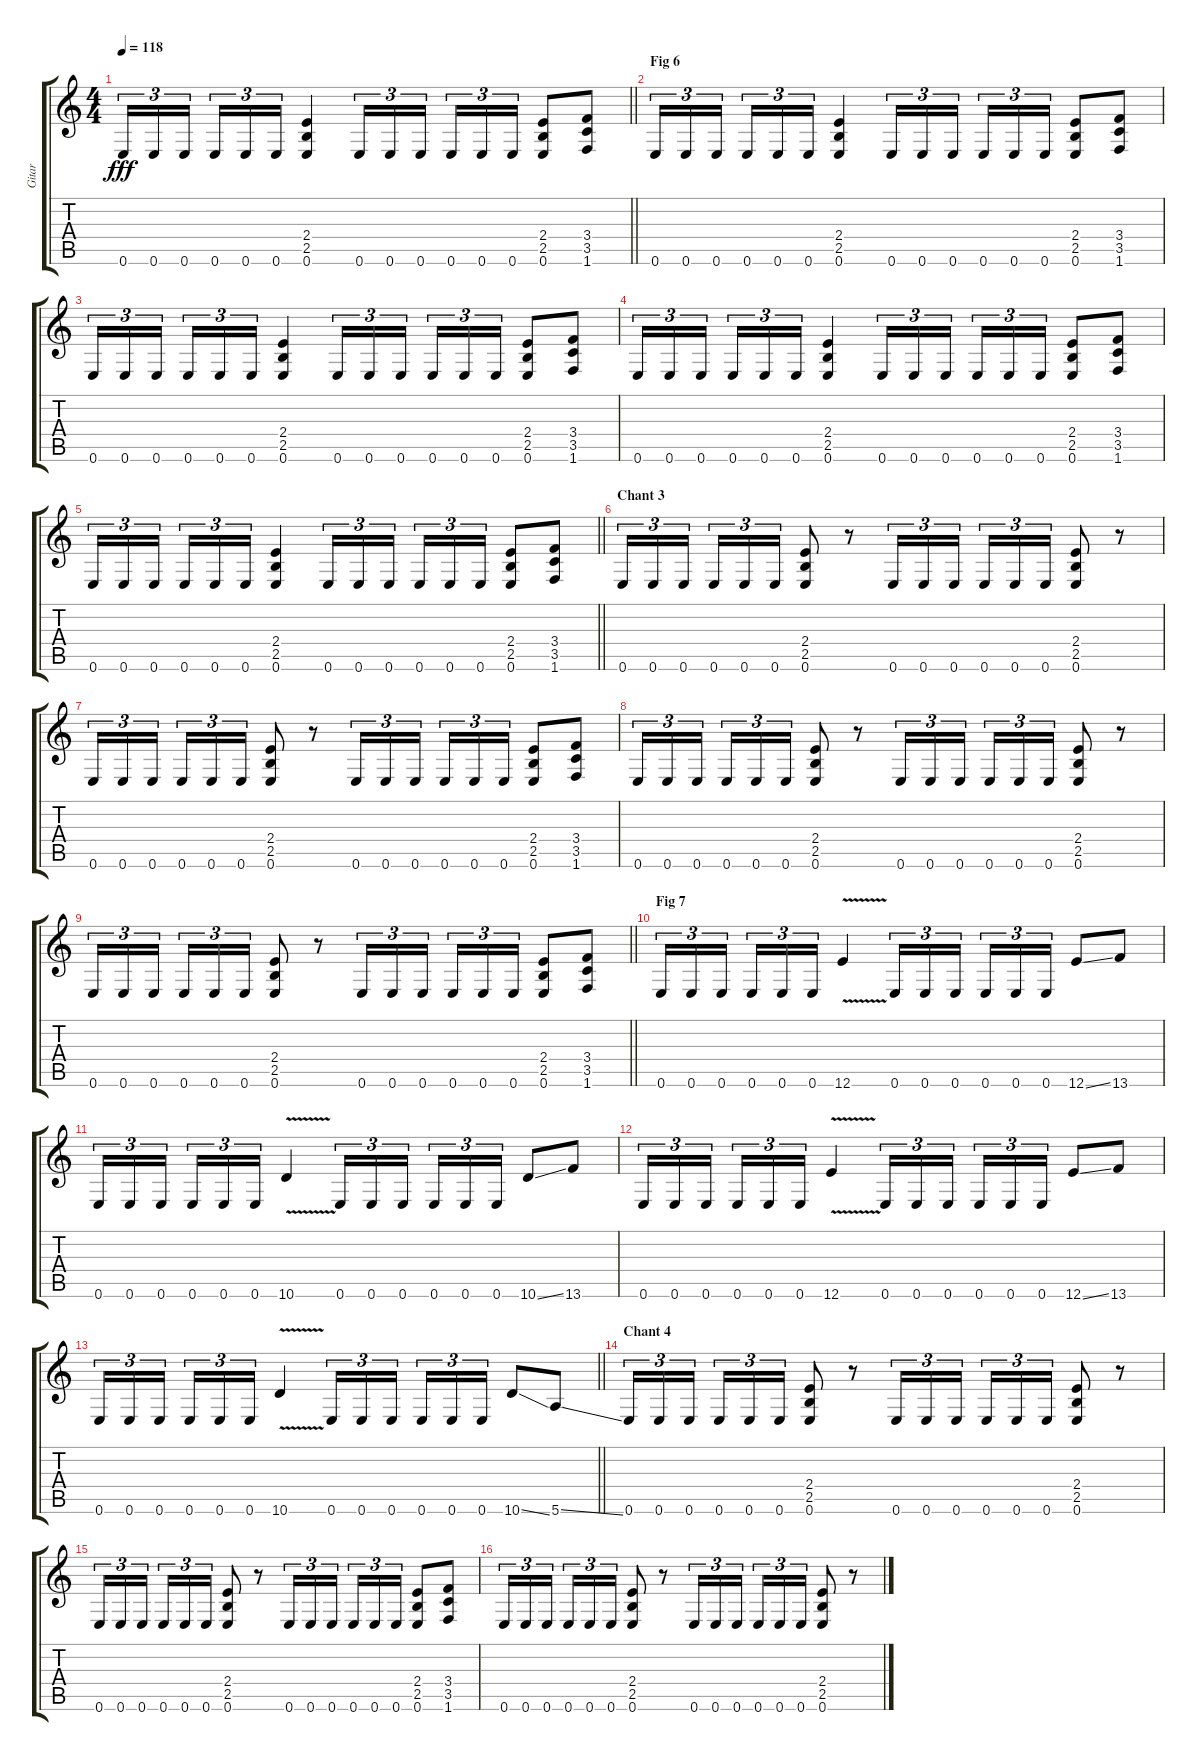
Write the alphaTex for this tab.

\track ("Gitar" "Gitar") {instrument electricguitarclean}
\staff {score tabs}
\tuning (E4 B3 G3 D3 A2 E2) {hide}
\ts (4 4)
\tempo 118
\clef g2
\barLineRight lightlight
\ks c
0.6.16{tu (3 2) dy fff} 0.6.16{tu (3 2)} 0.6.16{tu (3 2) beam splitsecondary} 0.6.16{tu (3 2)} 0.6.16{tu (3 2)} 0.6.16{tu (3 2)} (2.4 2.5 0.6).4 0.6.16{tu (3 2)} 0.6.16{tu (3 2)} 0.6.16{tu (3 2) beam splitsecondary} 0.6.16{tu (3 2)} 0.6.16{tu (3 2)} 0.6.16{tu (3 2)} (2.4 2.5 0.6).8 (3.4 3.5 1.6).8 |
\section ("" "Fig 6")
0.6.16{tu (3 2)} 0.6.16{tu (3 2)} 0.6.16{tu (3 2) beam splitsecondary} 0.6.16{tu (3 2)} 0.6.16{tu (3 2)} 0.6.16{tu (3 2)} (2.4 2.5 0.6).4 0.6.16{tu (3 2)} 0.6.16{tu (3 2)} 0.6.16{tu (3 2) beam splitsecondary} 0.6.16{tu (3 2)} 0.6.16{tu (3 2)} 0.6.16{tu (3 2)} (2.4 2.5 0.6).8 (3.4 3.5 1.6).8 |
0.6.16{tu (3 2)} 0.6.16{tu (3 2)} 0.6.16{tu (3 2) beam splitsecondary} 0.6.16{tu (3 2)} 0.6.16{tu (3 2)} 0.6.16{tu (3 2)} (2.4 2.5 0.6).4 0.6.16{tu (3 2)} 0.6.16{tu (3 2)} 0.6.16{tu (3 2) beam splitsecondary} 0.6.16{tu (3 2)} 0.6.16{tu (3 2)} 0.6.16{tu (3 2)} (2.4 2.5 0.6).8 (3.4 3.5 1.6).8 |
0.6.16{tu (3 2)} 0.6.16{tu (3 2)} 0.6.16{tu (3 2) beam splitsecondary} 0.6.16{tu (3 2)} 0.6.16{tu (3 2)} 0.6.16{tu (3 2)} (2.4 2.5 0.6).4 0.6.16{tu (3 2)} 0.6.16{tu (3 2)} 0.6.16{tu (3 2) beam splitsecondary} 0.6.16{tu (3 2)} 0.6.16{tu (3 2)} 0.6.16{tu (3 2)} (2.4 2.5 0.6).8 (3.4 3.5 1.6).8 |
\barLineRight lightlight
0.6.16{tu (3 2)} 0.6.16{tu (3 2)} 0.6.16{tu (3 2) beam splitsecondary} 0.6.16{tu (3 2)} 0.6.16{tu (3 2)} 0.6.16{tu (3 2)} (2.4 2.5 0.6).4 0.6.16{tu (3 2)} 0.6.16{tu (3 2)} 0.6.16{tu (3 2) beam splitsecondary} 0.6.16{tu (3 2)} 0.6.16{tu (3 2)} 0.6.16{tu (3 2)} (2.4 2.5 0.6).8 (3.4 3.5 1.6).8 |
\section ("" "Chant 3")
0.6.16{tu (3 2)} 0.6.16{tu (3 2)} 0.6.16{tu (3 2) beam splitsecondary} 0.6.16{tu (3 2)} 0.6.16{tu (3 2)} 0.6.16{tu (3 2)} (2.4 2.5 0.6).8 r.8 0.6.16{tu (3 2)} 0.6.16{tu (3 2)} 0.6.16{tu (3 2) beam splitsecondary} 0.6.16{tu (3 2)} 0.6.16{tu (3 2)} 0.6.16{tu (3 2)} (2.4 2.5 0.6).8 r.8 |
0.6.16{tu (3 2)} 0.6.16{tu (3 2)} 0.6.16{tu (3 2) beam splitsecondary} 0.6.16{tu (3 2)} 0.6.16{tu (3 2)} 0.6.16{tu (3 2)} (2.4 2.5 0.6).8 r.8 0.6.16{tu (3 2)} 0.6.16{tu (3 2)} 0.6.16{tu (3 2) beam splitsecondary} 0.6.16{tu (3 2)} 0.6.16{tu (3 2)} 0.6.16{tu (3 2)} (2.4 2.5 0.6).8 (3.4 3.5 1.6).8 |
0.6.16{tu (3 2)} 0.6.16{tu (3 2)} 0.6.16{tu (3 2) beam splitsecondary} 0.6.16{tu (3 2)} 0.6.16{tu (3 2)} 0.6.16{tu (3 2)} (2.4 2.5 0.6).8 r.8 0.6.16{tu (3 2)} 0.6.16{tu (3 2)} 0.6.16{tu (3 2) beam splitsecondary} 0.6.16{tu (3 2)} 0.6.16{tu (3 2)} 0.6.16{tu (3 2)} (2.4 2.5 0.6).8 r.8 |
\barLineRight lightlight
0.6.16{tu (3 2)} 0.6.16{tu (3 2)} 0.6.16{tu (3 2) beam splitsecondary} 0.6.16{tu (3 2)} 0.6.16{tu (3 2)} 0.6.16{tu (3 2)} (2.4 2.5 0.6).8 r.8 0.6.16{tu (3 2)} 0.6.16{tu (3 2)} 0.6.16{tu (3 2) beam splitsecondary} 0.6.16{tu (3 2)} 0.6.16{tu (3 2)} 0.6.16{tu (3 2)} (2.4 2.5 0.6).8 (3.4 3.5 1.6).8 |
\section ("" "Fig 7")
0.6.16{tu (3 2)} 0.6.16{tu (3 2)} 0.6.16{tu (3 2) beam splitsecondary} 0.6.16{tu (3 2)} 0.6.16{tu (3 2)} 0.6.16{tu (3 2)} 12.6{v}.4 0.6.16{tu (3 2)} 0.6.16{tu (3 2)} 0.6.16{tu (3 2) beam splitsecondary} 0.6.16{tu (3 2)} 0.6.16{tu (3 2)} 0.6.16{tu (3 2)} 12.6{ss}.8 13.6.8 |
0.6.16{tu (3 2)} 0.6.16{tu (3 2)} 0.6.16{tu (3 2) beam splitsecondary} 0.6.16{tu (3 2)} 0.6.16{tu (3 2)} 0.6.16{tu (3 2)} 10.6{v}.4 0.6.16{tu (3 2)} 0.6.16{tu (3 2)} 0.6.16{tu (3 2) beam splitsecondary} 0.6.16{tu (3 2)} 0.6.16{tu (3 2)} 0.6.16{tu (3 2)} 10.6{ss}.8 13.6.8 |
0.6.16{tu (3 2)} 0.6.16{tu (3 2)} 0.6.16{tu (3 2) beam splitsecondary} 0.6.16{tu (3 2)} 0.6.16{tu (3 2)} 0.6.16{tu (3 2)} 12.6{v}.4 0.6.16{tu (3 2)} 0.6.16{tu (3 2)} 0.6.16{tu (3 2) beam splitsecondary} 0.6.16{tu (3 2)} 0.6.16{tu (3 2)} 0.6.16{tu (3 2)} 12.6{ss}.8 13.6.8 |
\barLineRight lightlight
0.6.16{tu (3 2)} 0.6.16{tu (3 2)} 0.6.16{tu (3 2) beam splitsecondary} 0.6.16{tu (3 2)} 0.6.16{tu (3 2)} 0.6.16{tu (3 2)} 10.6{v}.4 0.6.16{tu (3 2)} 0.6.16{tu (3 2)} 0.6.16{tu (3 2) beam splitsecondary} 0.6.16{tu (3 2)} 0.6.16{tu (3 2)} 0.6.16{tu (3 2)} 10.6{ss}.8 5.6{ss}.8 |
\section ("" "Chant 4")
0.6.16{tu (3 2)} 0.6.16{tu (3 2)} 0.6.16{tu (3 2) beam splitsecondary} 0.6.16{tu (3 2)} 0.6.16{tu (3 2)} 0.6.16{tu (3 2)} (2.4 2.5 0.6).8 r.8 0.6.16{tu (3 2)} 0.6.16{tu (3 2)} 0.6.16{tu (3 2) beam splitsecondary} 0.6.16{tu (3 2)} 0.6.16{tu (3 2)} 0.6.16{tu (3 2)} (2.4 2.5 0.6).8 r.8 |
0.6.16{tu (3 2)} 0.6.16{tu (3 2)} 0.6.16{tu (3 2) beam splitsecondary} 0.6.16{tu (3 2)} 0.6.16{tu (3 2)} 0.6.16{tu (3 2)} (2.4 2.5 0.6).8 r.8 0.6.16{tu (3 2)} 0.6.16{tu (3 2)} 0.6.16{tu (3 2) beam splitsecondary} 0.6.16{tu (3 2)} 0.6.16{tu (3 2)} 0.6.16{tu (3 2)} (2.4 2.5 0.6).8 (3.4 3.5 1.6).8 |
0.6.16{tu (3 2)} 0.6.16{tu (3 2)} 0.6.16{tu (3 2) beam splitsecondary} 0.6.16{tu (3 2)} 0.6.16{tu (3 2)} 0.6.16{tu (3 2)} (2.4 2.5 0.6).8 r.8 0.6.16{tu (3 2)} 0.6.16{tu (3 2)} 0.6.16{tu (3 2) beam splitsecondary} 0.6.16{tu (3 2)} 0.6.16{tu (3 2)} 0.6.16{tu (3 2)} (2.4 2.5 0.6).8 r.8
